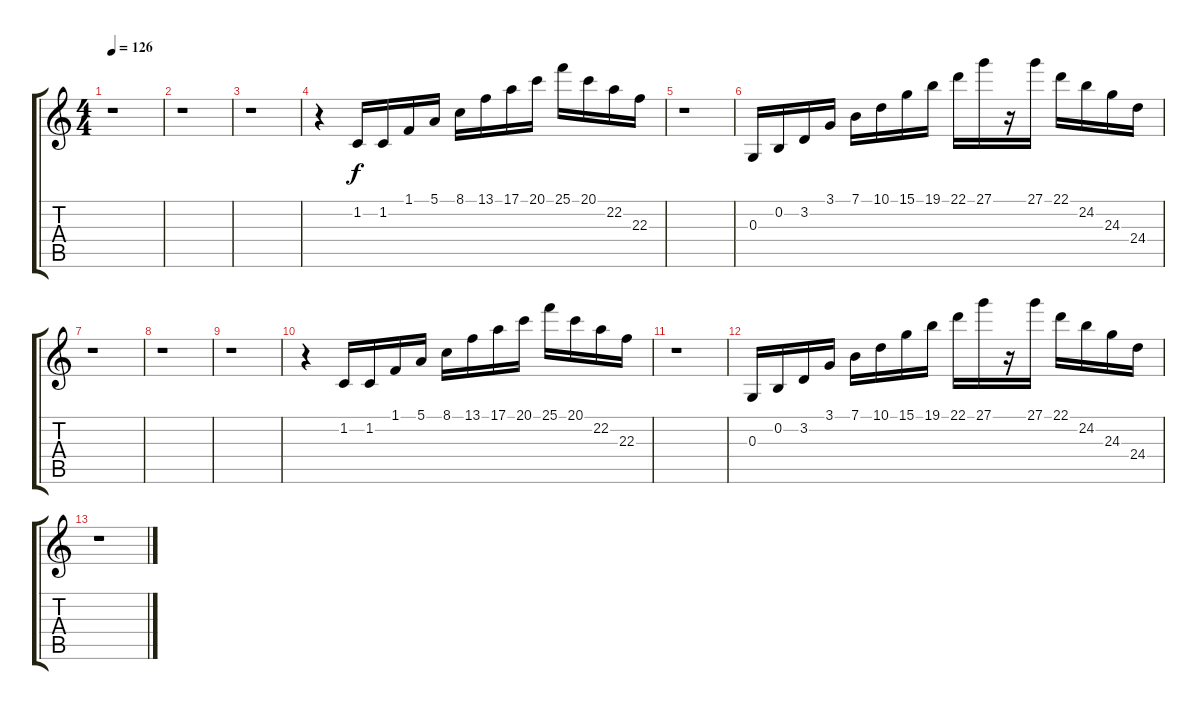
\track "" {instrument ocarina}
\staff {score tabs}
\tuning (E4 B3 G3 D3 A2 E2) {hide}
\ts (4 4)
\tempo 126
\clef g2
\ks c
r.1{dy f} |
r.1 |
r.1 |
r.4 1.2.16 1.2.16 1.1.16 5.1.16 8.1.16 13.1.16 17.1.16 20.1.16 25.1.16 20.1.16 22.2.16 22.3.16 |
r.1 |
0.3.16 0.2.16 3.2.16 3.1.16 7.1.16 10.1.16 15.1.16 19.1.16 22.1.16 27.1.16 r.16 27.1.16 22.1.16 24.2.16 24.3.16 24.4.16 |
r.1 |
r.1 |
r.1 |
r.4 1.2.16 1.2.16 1.1.16 5.1.16 8.1.16 13.1.16 17.1.16 20.1.16 25.1.16 20.1.16 22.2.16 22.3.16 |
r.1 |
0.3.16 0.2.16 3.2.16 3.1.16 7.1.16 10.1.16 15.1.16 19.1.16 22.1.16 27.1.16 r.16 27.1.16 22.1.16 24.2.16 24.3.16 24.4.16 |
r.1
